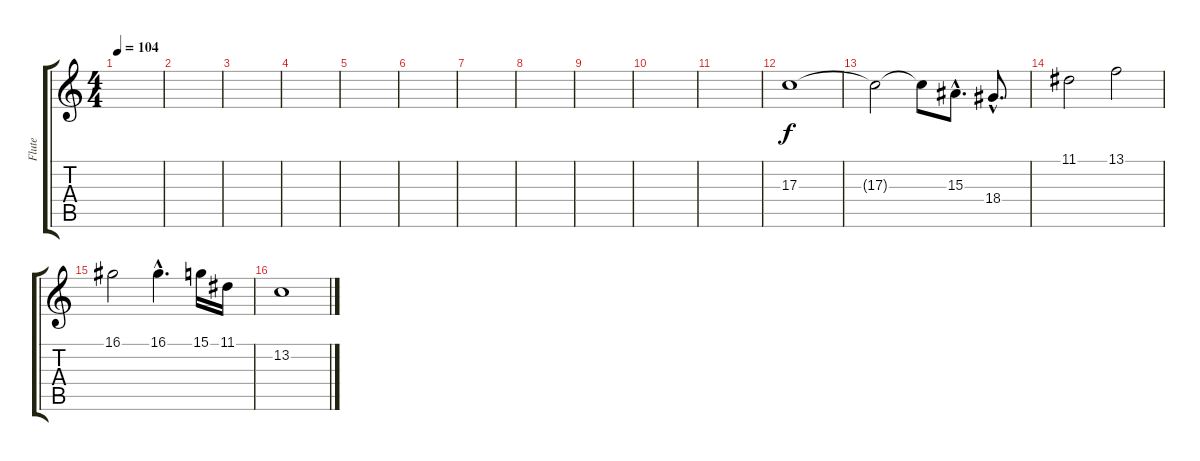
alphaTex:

\track ("Flute" "Flute") {instrument flute}
\staff {score tabs}
\tuning (E4 B3 G3 D3 A2 E2) {hide}
\ts (4 4)
\tempo 104
\clef g2
\ks c
|
|
|
|
|
|
|
|
|
|
|
17.3.1 |
17.3{t}.2 17.3{t}.8 15.3{hac}.8{d} 18.4{hac}.8{d} |
11.1.2 13.1.2 |
16.1.2 16.1{hac}.4{d} 15.1.16 11.1.16 |
13.2.1
